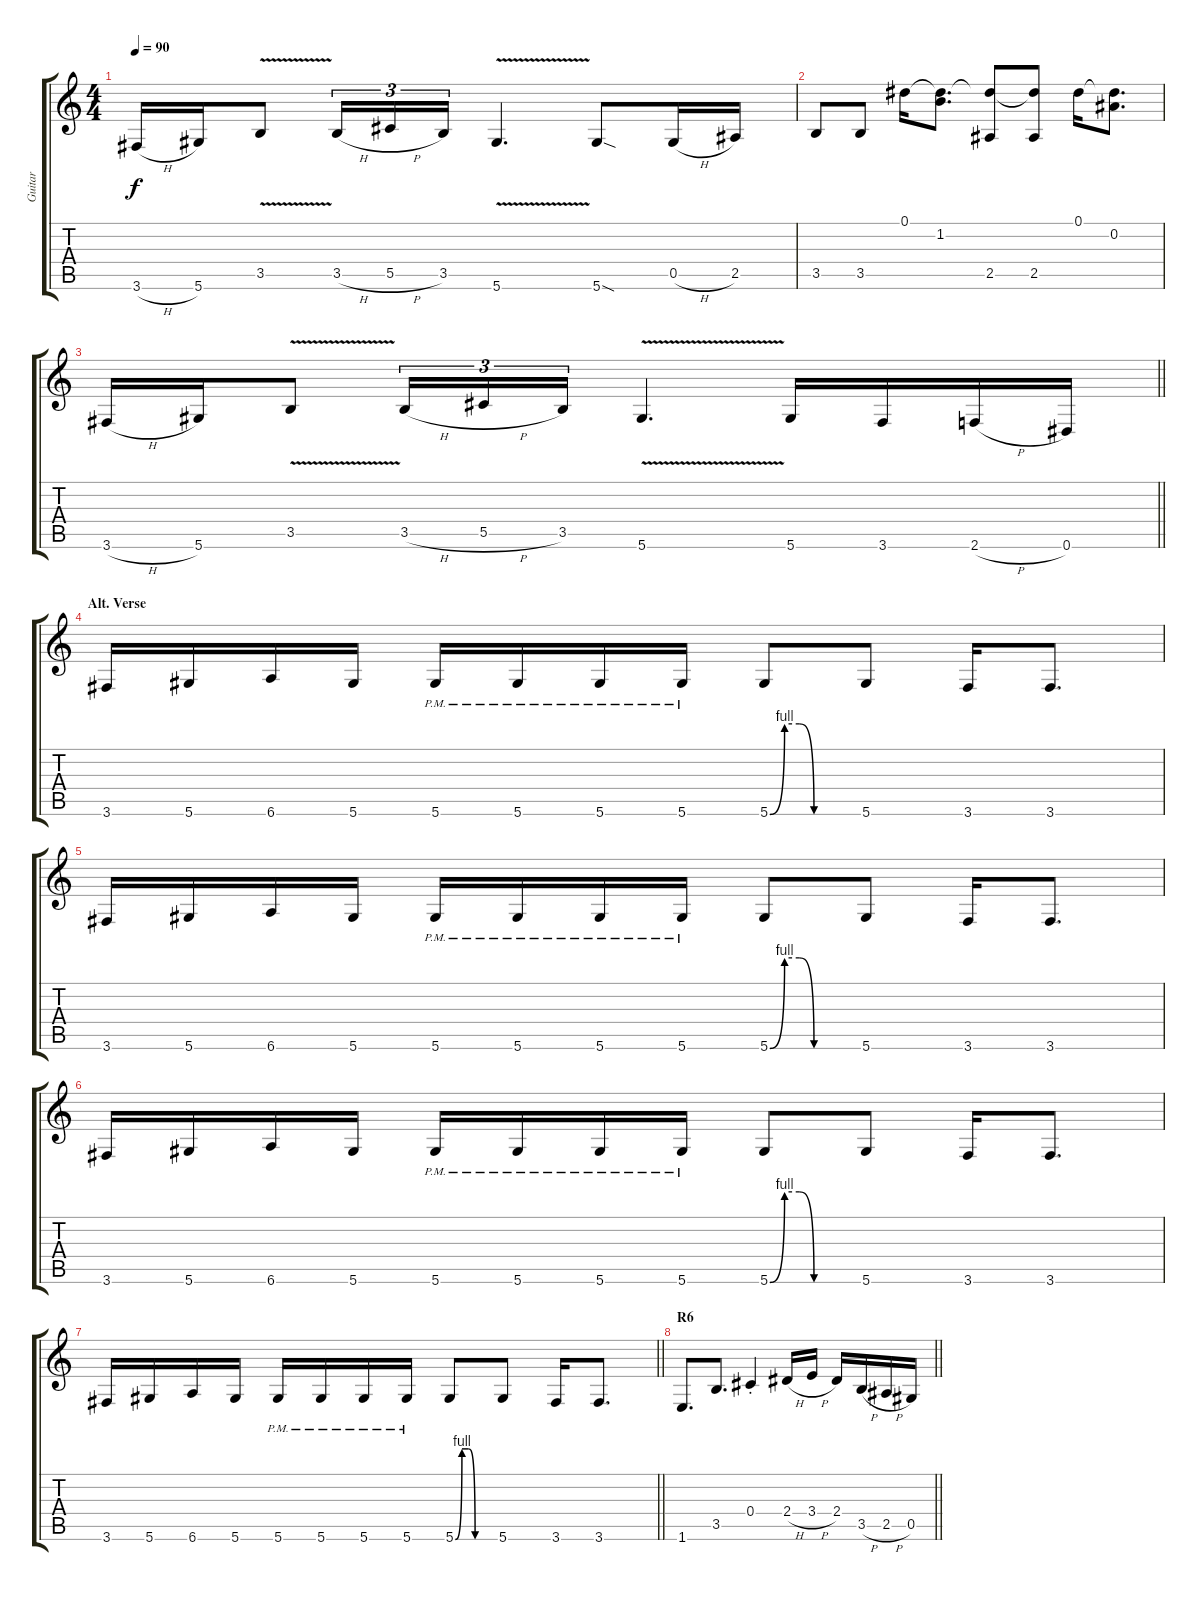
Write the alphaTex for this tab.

\track ("Guitar" "Guitar") {instrument distortionguitar}
\staff {score tabs}
\tuning (Eb4 Bb3 Gb3 Db3 Ab2 Eb2) {hide}
\ts (4 4)
\tempo 90
\clef g2
\ks c
3.6{h}.16{dy f} 5.6.16 3.5{v}.8 3.5{h}.16{tu (3 2)} 5.5{h}.16{tu (3 2)} 3.5.16{tu (3 2)} 5.6{v}.4{d} 5.6{sod}.8 0.5{h}.16 2.5.16 |
3.5.8 3.5.8 0.1.16 (0.1{t} 1.2).8{d} (0.1{t} 2.5).8 (0.1{t} 2.5).8 0.1.16 (0.1{t} 0.2).8{d} |
\barLineRight lightlight
3.6{h}.16 5.6.16 3.5{v}.8 3.5{h}.16{tu (3 2)} 5.5{h}.16{tu (3 2)} 3.5.16{tu (3 2)} 5.6{v}.4{d} 5.6.16 3.6.16 2.6{h}.16 0.6.16 |
\section ("" "Alt. Verse")
3.6.16 5.6.16 6.6.16 5.6.16 5.6{pm}.16 5.6{pm}.16 5.6{pm}.16 5.6{pm}.16 5.6{be (custom 0 0 10 4 20 4 30 0 60 0)}.8 5.6.8 3.6.16 3.6.8{d} |
3.6.16 5.6.16 6.6.16 5.6.16 5.6{pm}.16 5.6{pm}.16 5.6{pm}.16 5.6{pm}.16 5.6{be (custom 0 0 10 4 20 4 30 0 60 0)}.8 5.6.8 3.6.16 3.6.8{d} |
3.6.16 5.6.16 6.6.16 5.6.16 5.6{pm}.16 5.6{pm}.16 5.6{pm}.16 5.6{pm}.16 5.6{be (custom 0 0 10 4 20 4 30 0 60 0)}.8 5.6.8 3.6.16 3.6.8{d} |
\barLineRight lightlight
3.6.16 5.6.16 6.6.16 5.6.16 5.6{pm}.16 5.6{pm}.16 5.6{pm}.16 5.6{pm}.16 5.6{be (custom 0 0 10 4 20 4 30 0 60 0)}.8 5.6.8 3.6.16 3.6.8{d} |
\section ("" "R6")
\barLineRight lightlight
1.6.8{d} 3.5.8{d} 0.4{st}.4 2.4{h}.16 3.4{h}.16 2.4.16 3.5{h}.16 2.5{h}.16 0.5.16
